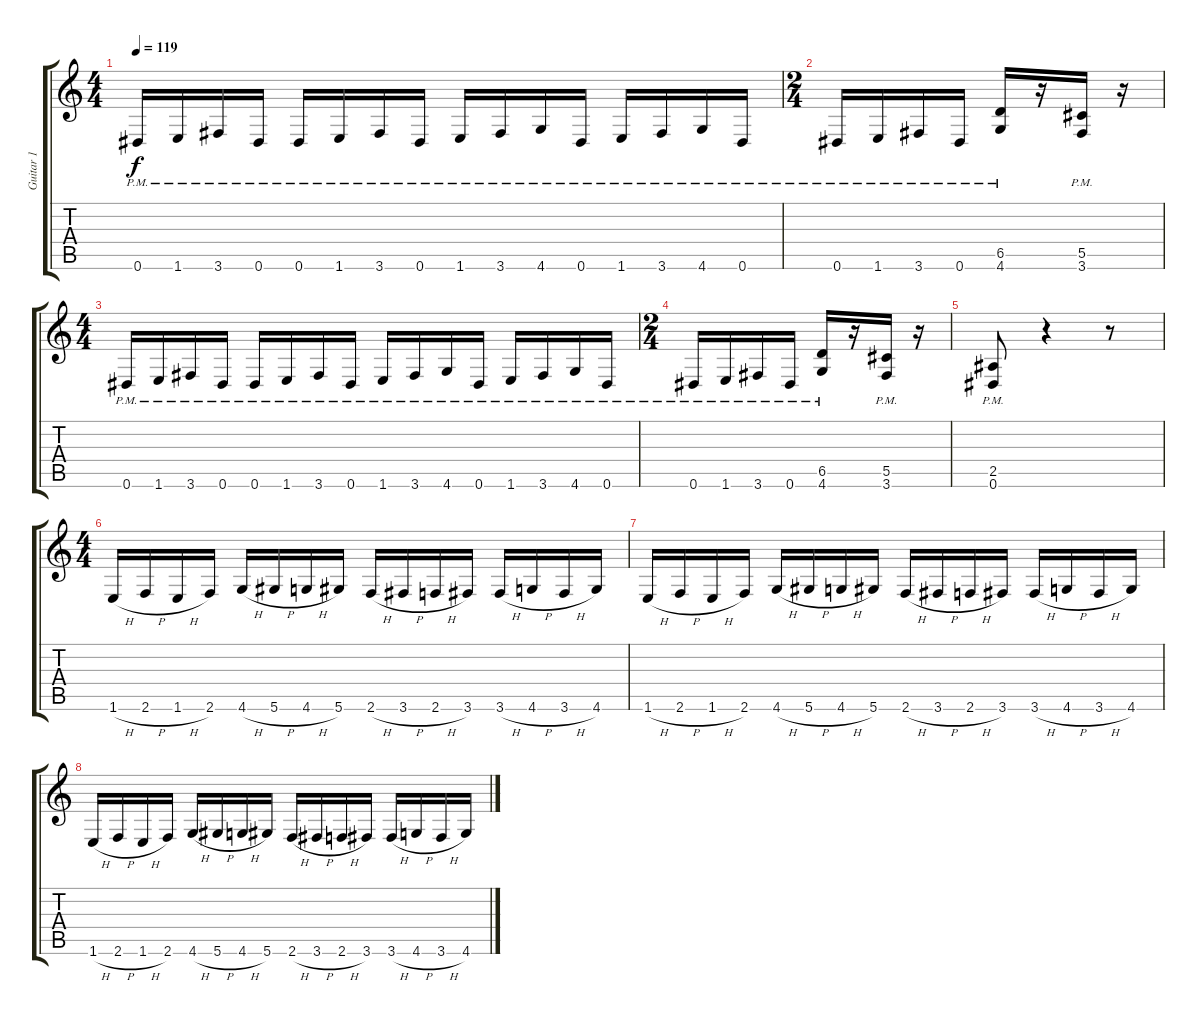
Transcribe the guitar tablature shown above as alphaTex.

\track ("Guitar 1" "Guitar 1") {instrument distortionguitar}
\staff {score tabs}
\tuning (Eb4 Bb3 Gb3 Db3 Ab2 Eb2) {hide}
\ts (4 4)
\tempo 119
\clef g2
\ks c
0.6{pm}.16{dy f} 1.6{pm}.16 3.6{pm}.16 0.6{pm}.16 0.6{pm}.16 1.6{pm}.16 3.6{pm}.16 0.6{pm}.16 1.6{pm}.16 3.6{pm}.16 4.6{pm}.16 0.6{pm}.16 1.6{pm}.16 3.6{pm}.16 4.6{pm}.16 0.6{pm}.16 |
\ts (2 4)
0.6{pm}.16 1.6{pm}.16 3.6{pm}.16 0.6{pm}.16 (6.5{pm} 4.6{pm}).16 r.16 (5.5{pm} 3.6{pm}).16 r.16 |
\ts (4 4)
0.6{pm}.16 1.6{pm}.16 3.6{pm}.16 0.6{pm}.16 0.6{pm}.16 1.6{pm}.16 3.6{pm}.16 0.6{pm}.16 1.6{pm}.16 3.6{pm}.16 4.6{pm}.16 0.6{pm}.16 1.6{pm}.16 3.6{pm}.16 4.6{pm}.16 0.6{pm}.16 |
\ts (2 4)
0.6{pm}.16 1.6{pm}.16 3.6{pm}.16 0.6{pm}.16 (6.5{pm} 4.6{pm}).16 r.16 (5.5{pm} 3.6{pm}).16 r.16 |
(2.5{pm} 0.6{pm}).8 r.4 r.8 |
\ts (4 4)
1.6{h}.16 2.6{h}.16 1.6{h}.16 2.6.16 4.6{h}.16 5.6{h}.16 4.6{h}.16 5.6.16 2.6{h}.16 3.6{h}.16 2.6{h}.16 3.6.16 3.6{h}.16 4.6{h}.16 3.6{h}.16 4.6.16 |
1.6{h}.16 2.6{h}.16 1.6{h}.16 2.6.16 4.6{h}.16 5.6{h}.16 4.6{h}.16 5.6.16 2.6{h}.16 3.6{h}.16 2.6{h}.16 3.6.16 3.6{h}.16 4.6{h}.16 3.6{h}.16 4.6.16 |
1.6{h}.16 2.6{h}.16 1.6{h}.16 2.6.16 4.6{h}.16 5.6{h}.16 4.6{h}.16 5.6.16 2.6{h}.16 3.6{h}.16 2.6{h}.16 3.6.16 3.6{h}.16 4.6{h}.16 3.6{h}.16 4.6.16
